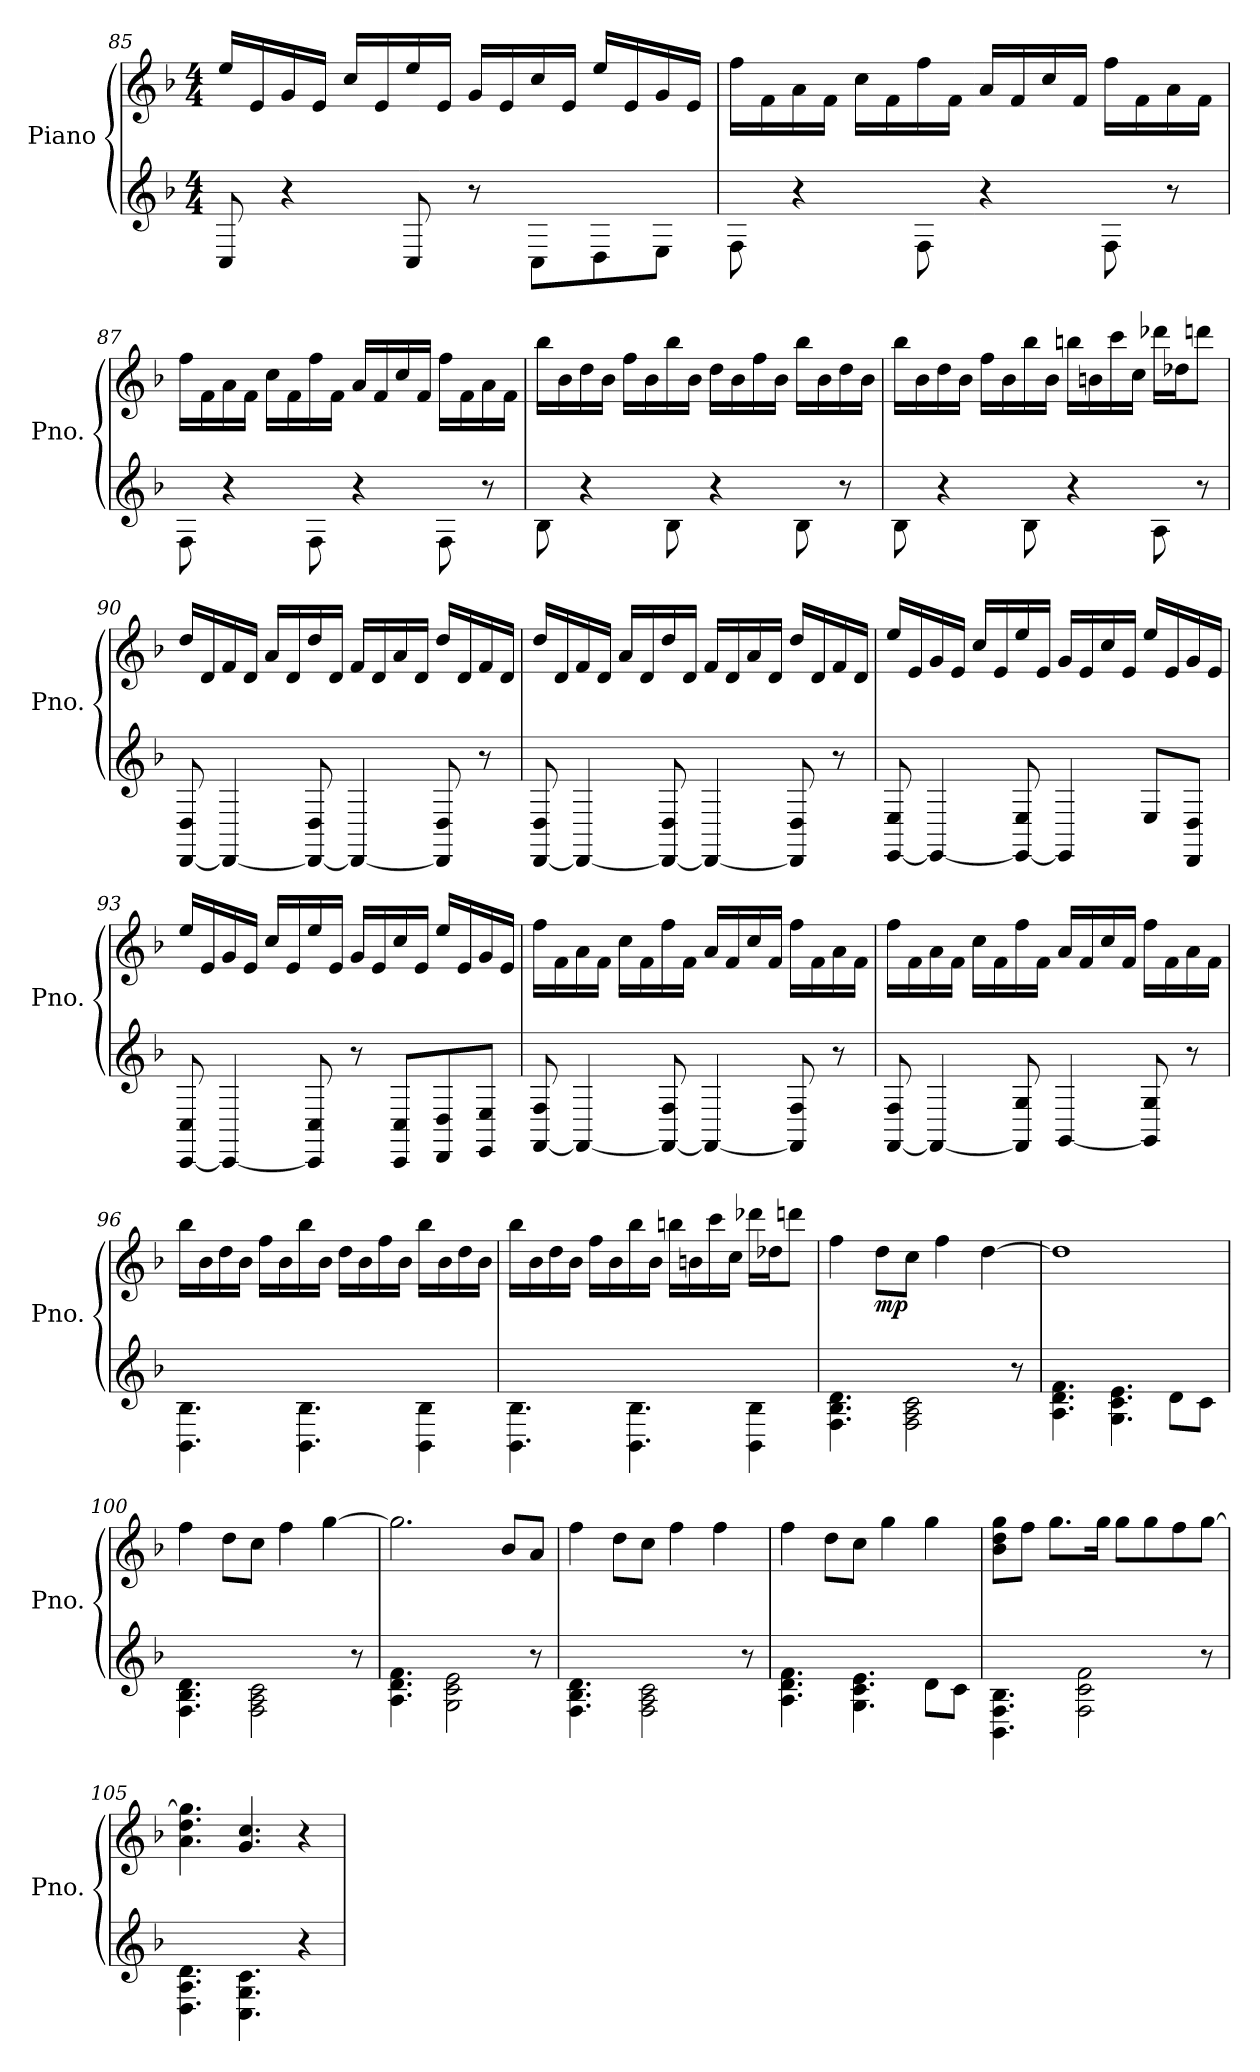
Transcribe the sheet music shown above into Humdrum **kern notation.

**kern	**kern	**dynam
*part1	*part1	*part1
*staff2	*staff1	*staff1/2
*I"Piano	*	*
*I'Pno.	*	*
!!LO:PB:g=z
*clefG2	*clefG2	*
*k[b-]	*k[b-]	*
*M4/4	*M4/4	*
=85	=85	=85
8C/	16ee/LL	.
.	16e/	.
4r	16g/	.
.	16e/JJ	.
.	16cc/LL	.
.	16e/	.
8C/	16ee/	.
.	16e/JJ	.
8r	16g/LL	.
.	16e/	.
8C\L	16cc/	.
.	16e/JJ	.
8D\	16ee/LL	.
.	16e/	.
8E\J	16g/	.
.	16e/JJ	.
=86	=86	=86
8F\	16ff\LL	.
.	16f\	.
4r	16a\	.
.	16f\JJ	.
.	16cc\LL	.
.	16f\	.
8F\	16ff\	.
.	16f\JJ	.
4r	16a/LL	.
.	16f/	.
.	16cc/	.
.	16f/JJ	.
8F\	16ff\LL	.
.	16f\	.
8r	16a\	.
.	16f\JJ	.
!!LO:LB:g=z
=87	=87	=87
8F\	16ff\LL	.
.	16f\	.
4r	16a\	.
.	16f\JJ	.
.	16cc\LL	.
.	16f\	.
8F\	16ff\	.
.	16f\JJ	.
4r	16a/LL	.
.	16f/	.
.	16cc/	.
.	16f/JJ	.
8F\	16ff\LL	.
.	16f\	.
8r	16a\	.
.	16f\JJ	.
=88	=88	=88
8B-\	16bb-\LL	.
.	16b-\	.
4r	16dd\	.
.	16b-\JJ	.
.	16ff\LL	.
.	16b-\	.
8B-\	16bb-\	.
.	16b-\JJ	.
4r	16dd\LL	.
.	16b-\	.
.	16ff\	.
.	16b-\JJ	.
8B-\	16bb-\LL	.
.	16b-\	.
8r	16dd\	.
.	16b-\JJ	.
!!LO:LB:g=z
=89	=89	=89
8B-\	16bb-\LL	.
.	16b-\	.
4r	16dd\	.
.	16b-\JJ	.
.	16ff\LL	.
.	16b-\	.
8B-\	16bb-\	.
.	16b-\JJ	.
4r	16bbn\LL	.
.	16bn\	.
.	16ccc\	.
.	16cc\JJ	.
8A\	16ddd-X\LL	.
.	16dd-X\J	.
8r	8dddn\J	.
=90	=90	=90
[8DD/ 8D/	16dd/LL	.
.	16d/	.
4DD/_	16f/	.
.	16d/JJ	.
.	16a/LL	.
.	16d/	.
8DD/_ 8D/	16dd/	.
.	16d/JJ	.
4DD/_	16f/LL	.
.	16d/	.
.	16a/	.
.	16d/JJ	.
8DD/] 8D/	16dd/LL	.
.	16d/	.
8r	16f/	.
.	16d/JJ	.
!!LO:LB:g=z
=91	=91	=91
[8DD/ 8D/	16dd/LL	.
.	16d/	.
4DD/_	16f/	.
.	16d/JJ	.
.	16a/LL	.
.	16d/	.
8DD/_ 8D/	16dd/	.
.	16d/JJ	.
4DD/_	16f/LL	.
.	16d/	.
.	16a/	.
.	16d/JJ	.
8DD/] 8D/	16dd/LL	.
.	16d/	.
8r	16f/	.
.	16d/JJ	.
=92	=92	=92
[8EE/ 8E/	16ee/LL	.
.	16e/	.
4EE/_	16g/	.
.	16e/JJ	.
.	16cc/LL	.
.	16e/	.
8EE/_ 8E/	16ee/	.
.	16e/JJ	.
4EE/]	16g/LL	.
.	16e/	.
.	16cc/	.
.	16e/JJ	.
8E/L	16ee/LL	.
.	16e/	.
8DD/ 8D/J	16g/	.
.	16e/JJ	.
!!LO:LB:g=z
=93	=93	=93
[8CC/ 8C/	16ee/LL	.
.	16e/	.
4CC/_	16g/	.
.	16e/JJ	.
.	16cc/LL	.
.	16e/	.
8CC/] 8C/	16ee/	.
.	16e/JJ	.
8r	16g/LL	.
.	16e/	.
8CC/ 8C/L	16cc/	.
.	16e/JJ	.
8DD/ 8D/	16ee/LL	.
.	16e/	.
8EE/ 8E/J	16g/	.
.	16e/JJ	.
=94	=94	=94
[8FF/ 8F/	16ff\LL	.
.	16f\	.
4FF/_	16a\	.
.	16f\JJ	.
.	16cc\LL	.
.	16f\	.
8FF/_ 8F/	16ff\	.
.	16f\JJ	.
4FF/_	16a/LL	.
.	16f/	.
.	16cc/	.
.	16f/JJ	.
8FF/] 8F/	16ff\LL	.
.	16f\	.
8r	16a\	.
.	16f\JJ	.
!!LO:PB:g=z
=95	=95	=95
[8FF/ 8F/	16ff\LL	.
.	16f\	.
4FF/_	16a\	.
.	16f\JJ	.
.	16cc\LL	.
.	16f\	.
8FF/] 8G/	16ff\	.
.	16f\JJ	.
[4GG/	16a/LL	.
.	16f/	.
.	16cc/	.
.	16f/JJ	.
8GG/] 8G/	16ff\LL	.
.	16f\	.
8r	16a\	.
.	16f\JJ	.
=96	=96	=96
4.BB-\ 4.B-\	16bb-\LL	.
.	16b-\	.
.	16dd\	.
.	16b-\JJ	.
.	16ff\LL	.
.	16b-\	.
4.BB-\ 4.B-\	16bb-\	.
.	16b-\JJ	.
.	16dd\LL	.
.	16b-\	.
.	16ff\	.
.	16b-\JJ	.
4BB-\ 4B-\	16bb-\LL	.
.	16b-\	.
.	16dd\	.
.	16b-\JJ	.
!!LO:LB:g=z
=97	=97	=97
4.BB-\ 4.B-\	16bb-\LL	.
.	16b-\	.
.	16dd\	.
.	16b-\JJ	.
.	16ff\LL	.
.	16b-\	.
4.BB-\ 4.B-\	16bb-\	.
.	16b-\JJ	.
.	16bbn\LL	.
.	16bn\	.
.	16ccc\	.
.	16cc\JJ	.
4BB-\ 4B-\	16ddd-X\LL	.
.	16dd-X\J	.
.	8dddn\J	.
=98	=98	=98
4.F\ 4.B-\ 4.d\	4ff\	.
!	!	!LO:DY:b
.	8dd\L	mp
2F\ 2A\ 2c\	8cc\J	.
.	4ff\	.
.	[4dd\	.
8r	.	.
=99	=99	=99
4.A\ 4.d\ 4.f\	1dd]	.
4.G\ 4.c\ 4.e\	.	.
8d\L	.	.
8c\J	.	.
=100	=100	=100
4.F\ 4.B-\ 4.d\	4ff\	.
.	8dd\L	.
2F\ 2A\ 2c\	8cc\J	.
.	4ff\	.
.	[4gg\	.
8r	.	.
!!LO:LB:g=z
=101	=101	=101
4.A\ 4.d\ 4.f\	2.gg\]	.
2G\ 2c\ 2e\	.	.
.	8b-/L	.
8r	8a/J	.
=102	=102	=102
4.F\ 4.B-\ 4.d\	4ff\	.
.	8dd\L	.
2F\ 2A\ 2c\	8cc\J	.
.	4ff\	.
.	4ff\	.
8r	.	.
=103	=103	=103
4.A\ 4.d\ 4.f\	4ff\	.
.	8dd\L	.
4.G\ 4.c\ 4.e\	8cc\J	.
.	4gg\	.
8d\L	4gg\	.
8c\J	.	.
=104	=104	=104
4.BB-\ 4.F\ 4.B-\	8b-\ 8dd\ 8gg\L	.
.	8ff\J	.
.	8.gg\L	.
2F\ 2c\ 2f\	.	.
.	16gg\Jk	.
.	8gg\L	.
.	8gg\	.
.	8ff\	.
8r	[8gg\J	.
=105	=105	=105
4.D\ 4.A\ 4.d\	4.a\ 4.dd\ 4.gg\]	.
4.C\ 4.G\ 4.c\	4.g/ 4.cc/	.
4r	4r	.
=	=	=
*-	*-	*-
